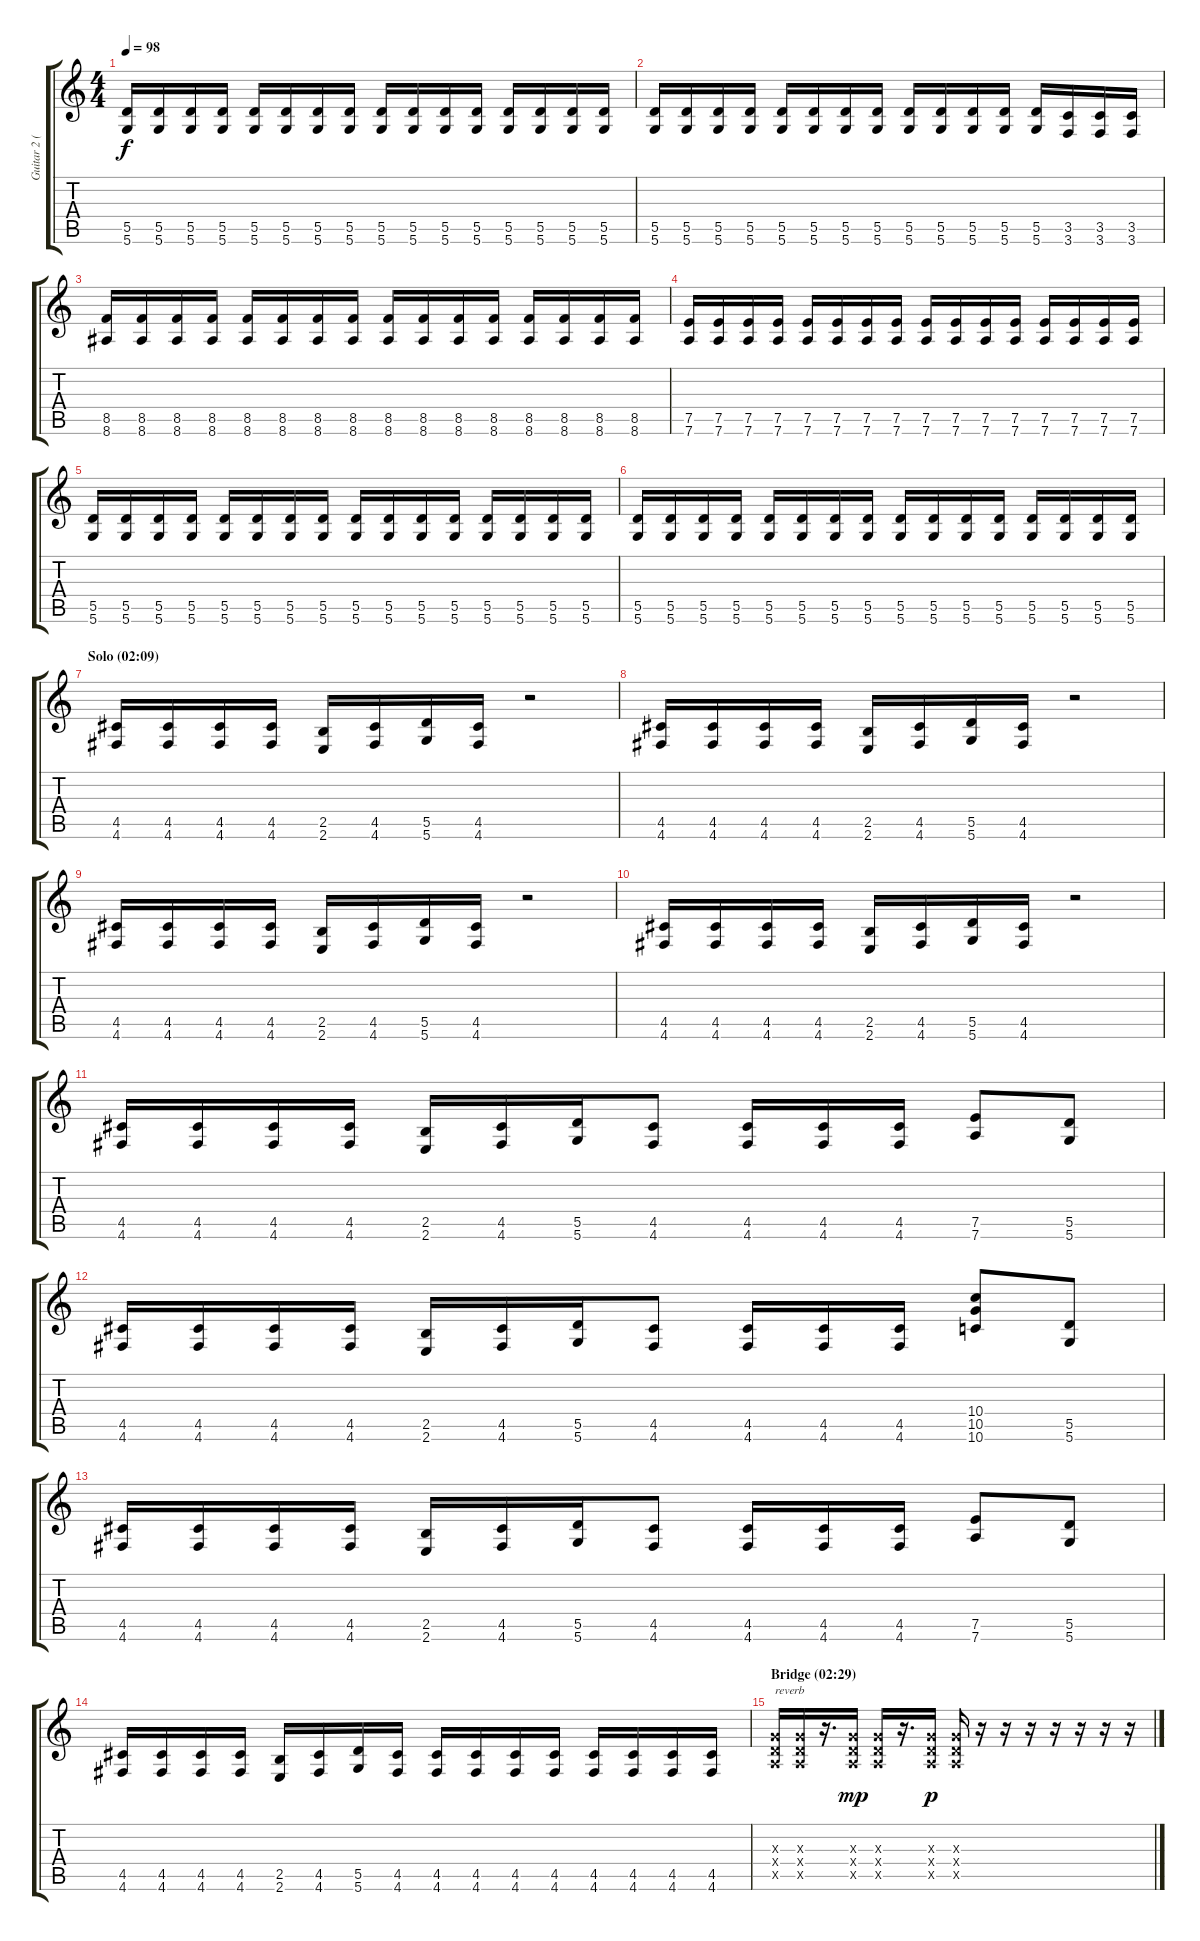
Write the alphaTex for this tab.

\track ("Guitar 2 (Dave Kushner)" "Guitar 2 (") {instrument overdrivenguitar}
\staff {score tabs}
\tuning (E4 B3 G3 D3 A2 D2) {hide}
\ts (4 4)
\tempo 98
\clef g2
\ks c
(5.5 5.6).16{dy f} (5.5 5.6).16 (5.5 5.6).16 (5.5 5.6).16 (5.5 5.6).16 (5.5 5.6).16 (5.5 5.6).16 (5.5 5.6).16 (5.5 5.6).16 (5.5 5.6).16 (5.5 5.6).16 (5.5 5.6).16 (5.5 5.6).16 (5.5 5.6).16 (5.5 5.6).16 (5.5 5.6).16 |
(5.5 5.6).16 (5.5 5.6).16 (5.5 5.6).16 (5.5 5.6).16 (5.5 5.6).16 (5.5 5.6).16 (5.5 5.6).16 (5.5 5.6).16 (5.5 5.6).16 (5.5 5.6).16 (5.5 5.6).16 (5.5 5.6).16 (5.5 5.6).16 (3.5 3.6).16 (3.5 3.6).16 (3.5 3.6).16 |
(8.5 8.6).16 (8.5 8.6).16 (8.5 8.6).16 (8.5 8.6).16 (8.5 8.6).16 (8.5 8.6).16 (8.5 8.6).16 (8.5 8.6).16 (8.5 8.6).16 (8.5 8.6).16 (8.5 8.6).16 (8.5 8.6).16 (8.5 8.6).16 (8.5 8.6).16 (8.5 8.6).16 (8.5 8.6).16 |
(7.5 7.6).16 (7.5 7.6).16 (7.5 7.6).16 (7.5 7.6).16 (7.5 7.6).16 (7.5 7.6).16 (7.5 7.6).16 (7.5 7.6).16 (7.5 7.6).16 (7.5 7.6).16 (7.5 7.6).16 (7.5 7.6).16 (7.5 7.6).16 (7.5 7.6).16 (7.5 7.6).16 (7.5 7.6).16 |
(5.5 5.6).16 (5.5 5.6).16 (5.5 5.6).16 (5.5 5.6).16 (5.5 5.6).16 (5.5 5.6).16 (5.5 5.6).16 (5.5 5.6).16 (5.5 5.6).16 (5.5 5.6).16 (5.5 5.6).16 (5.5 5.6).16 (5.5 5.6).16 (5.5 5.6).16 (5.5 5.6).16 (5.5 5.6).16 |
(5.5 5.6).16 (5.5 5.6).16 (5.5 5.6).16 (5.5 5.6).16 (5.5 5.6).16 (5.5 5.6).16 (5.5 5.6).16 (5.5 5.6).16 (5.5 5.6).16 (5.5 5.6).16 (5.5 5.6).16 (5.5 5.6).16 (5.5 5.6).16 (5.5 5.6).16 (5.5 5.6).16 (5.5 5.6).16 |
\section ("" "Solo (02:09)")
(4.5 4.6).16 (4.5 4.6).16 (4.5 4.6).16 (4.5 4.6).16 (2.5 2.6).16 (4.5 4.6).16 (5.5 5.6).16 (4.5 4.6).16 r.2 |
(4.5 4.6).16 (4.5 4.6).16 (4.5 4.6).16 (4.5 4.6).16 (2.5 2.6).16 (4.5 4.6).16 (5.5 5.6).16 (4.5 4.6).16 r.2 |
(4.5 4.6).16 (4.5 4.6).16 (4.5 4.6).16 (4.5 4.6).16 (2.5 2.6).16 (4.5 4.6).16 (5.5 5.6).16 (4.5 4.6).16 r.2 |
(4.5 4.6).16 (4.5 4.6).16 (4.5 4.6).16 (4.5 4.6).16 (2.5 2.6).16 (4.5 4.6).16 (5.5 5.6).16 (4.5 4.6).16 r.2 |
(4.5 4.6).16 (4.5 4.6).16 (4.5 4.6).16 (4.5 4.6).16 (2.5 2.6).16 (4.5 4.6).16 (5.5 5.6).16 (4.5 4.6).8 (4.5 4.6).16 (4.5 4.6).16 (4.5 4.6).16 (7.5 7.6).8 (5.5 5.6).8 |
(4.5 4.6).16 (4.5 4.6).16 (4.5 4.6).16 (4.5 4.6).16 (2.5 2.6).16 (4.5 4.6).16 (5.5 5.6).16 (4.5 4.6).8 (4.5 4.6).16 (4.5 4.6).16 (4.5 4.6).16 (10.4 10.5 10.6).8 (5.5 5.6).8 |
(4.5 4.6).16 (4.5 4.6).16 (4.5 4.6).16 (4.5 4.6).16 (2.5 2.6).16 (4.5 4.6).16 (5.5 5.6).16 (4.5 4.6).8 (4.5 4.6).16 (4.5 4.6).16 (4.5 4.6).16 (7.5 7.6).8 (5.5 5.6).8 |
(4.5 4.6).16 (4.5 4.6).16 (4.5 4.6).16 (4.5 4.6).16 (2.5 2.6).16 (4.5 4.6).16 (5.5 5.6).16 (4.5 4.6).16 (4.5 4.6).16 (4.5 4.6).16 (4.5 4.6).16 (4.5 4.6).16 (4.5 4.6).16 (4.5 4.6).16 (4.5 4.6).16 (4.5 4.6).16 |
\section ("" "Bridge (02:29)")
(0.3{x} 0.4{x} 0.5{x}).16{txt "reverb"} (0.3{x} 0.4{x} 0.5{x}).16 r.16{d} (0.3{x} 0.4{x} 0.5{x}).16{dy mp} (0.3{x} 0.4{x} 0.5{x}).16 r.16{d} (0.3{x} 0.4{x} 0.5{x}).16{dy p} (0.3{x} 0.4{x} 0.5{x}).16 r.16 r.16 r.16 r.16 r.16 r.16 r.16
